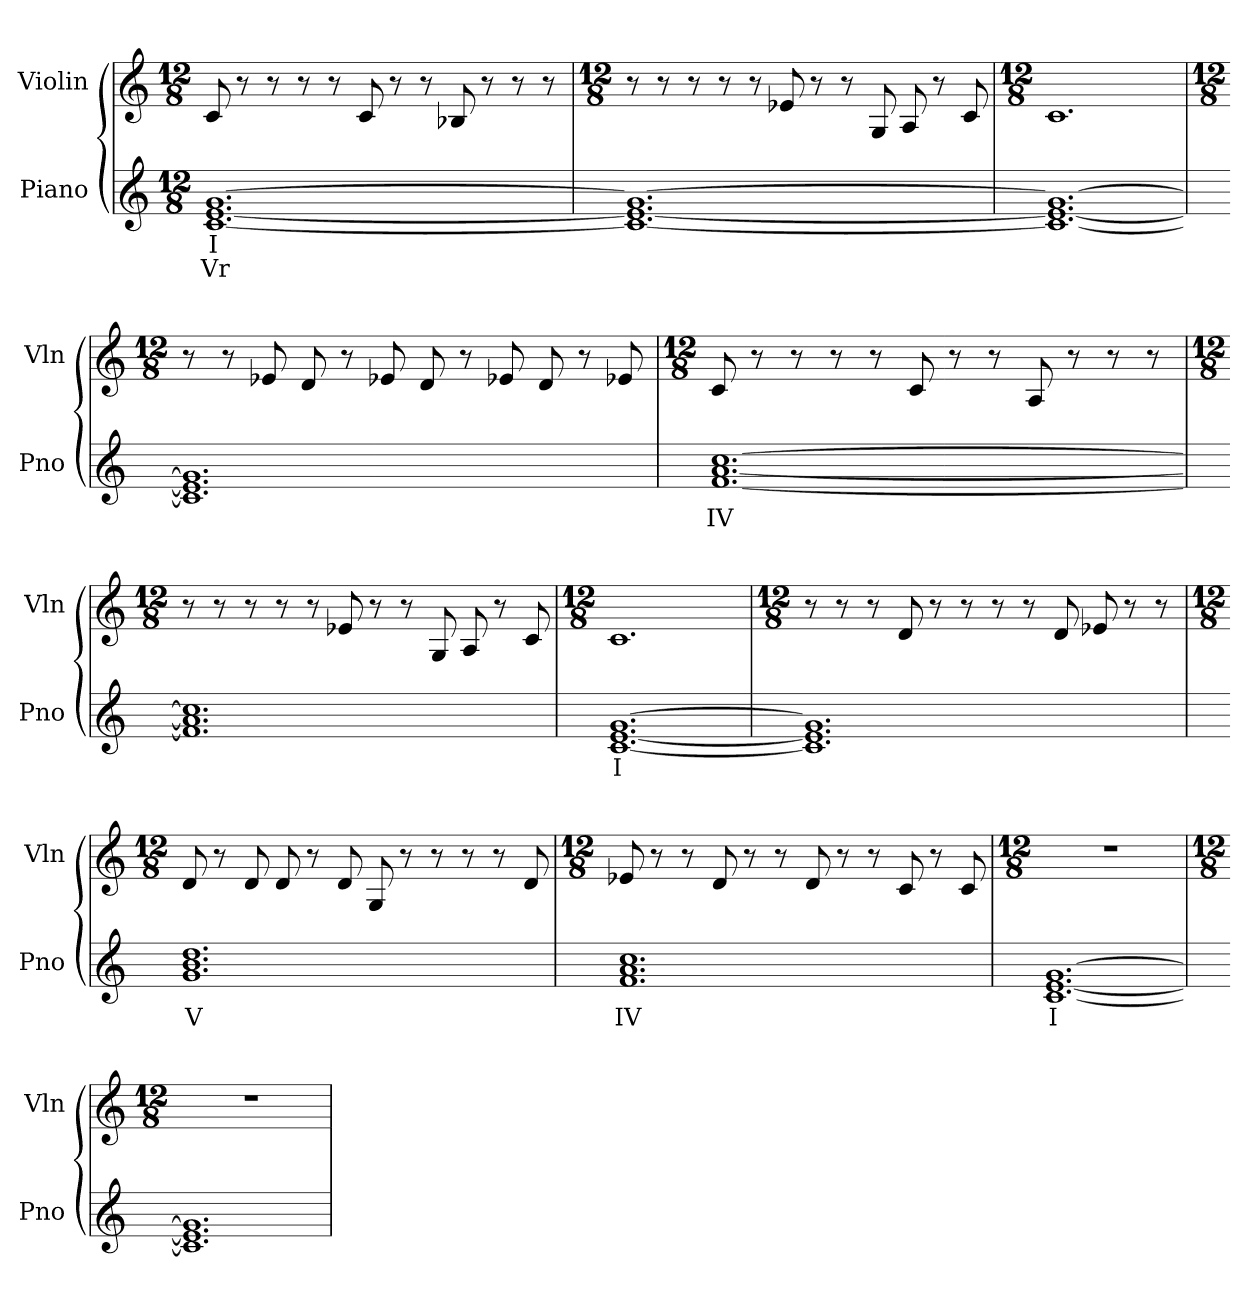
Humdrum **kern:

**kern	**text	**text	**kern
*part2	*part2	*part2	*part1
*staff2	*staff2	*staff2	*staff1
*I"Piano	*	*	*I"Violin
*I'Pno	*	*	*I'Vln
*k[]	*	*	*
*C:	*	*	*
*M12/8	*	*	*M12/8
=	=	=	=
[1.c [1.e [1.g	I	Vr	8c
.	.	.	8r
.	.	.	8r
.	.	.	8r
.	.	.	8r
.	.	.	8c
.	.	.	8r
.	.	.	8r
.	.	.	8B-X
.	.	.	8r
.	.	.	8r
.	.	.	8r
=	=	=	=
*k[]	*	*	*
*C:	*	*	*
*	*	*	*M12/8
1.c_ 1.e_ 1.g_	.	.	8r
.	.	.	8r
.	.	.	8r
.	.	.	8r
.	.	.	8r
.	.	.	8e-X
.	.	.	8r
.	.	.	8r
.	.	.	8G
.	.	.	8A
.	.	.	8r
.	.	.	8c
=	=	=	=
*k[]	*	*	*
*C:	*	*	*
*	*	*	*M12/8
1.c_ 1.e_ 1.g_	.	.	1.c
=	=	=	=
*k[]	*	*	*
*C:	*	*	*
*	*	*	*M12/8
1.c] 1.e] 1.g]	.	.	8r
.	.	.	8r
.	.	.	8e-X
.	.	.	8d
.	.	.	8r
.	.	.	8e-X
.	.	.	8d
.	.	.	8r
.	.	.	8e-X
.	.	.	8d
.	.	.	8r
.	.	.	8e-X
=	=	=	=
*k[]	*	*	*
*C:	*	*	*
*	*	*	*M12/8
[1.f [1.a [1.cc	IV	.	8c
.	.	.	8r
.	.	.	8r
.	.	.	8r
.	.	.	8r
.	.	.	8c
.	.	.	8r
.	.	.	8r
.	.	.	8A
.	.	.	8r
.	.	.	8r
.	.	.	8r
=	=	=	=
*k[]	*	*	*
*C:	*	*	*
*	*	*	*M12/8
1.f] 1.a] 1.cc]	.	.	8r
.	.	.	8r
.	.	.	8r
.	.	.	8r
.	.	.	8r
.	.	.	8e-X
.	.	.	8r
.	.	.	8r
.	.	.	8G
.	.	.	8A
.	.	.	8r
.	.	.	8c
=	=	=	=
*k[]	*	*	*
*C:	*	*	*
*	*	*	*M12/8
[1.c [1.e [1.g	I	.	1.c
=	=	=	=
*k[]	*	*	*
*C:	*	*	*
*	*	*	*M12/8
1.c] 1.e] 1.g]	.	.	8r
.	.	.	8r
.	.	.	8r
.	.	.	8d
.	.	.	8r
.	.	.	8r
.	.	.	8r
.	.	.	8r
.	.	.	8d
.	.	.	8e-X
.	.	.	8r
.	.	.	8r
=	=	=	=
*k[]	*	*	*
*C:	*	*	*
*	*	*	*M12/8
1.g 1.b 1.dd	V	.	8d
.	.	.	8r
.	.	.	8d
.	.	.	8d
.	.	.	8r
.	.	.	8d
.	.	.	8G
.	.	.	8r
.	.	.	8r
.	.	.	8r
.	.	.	8r
.	.	.	8d
=	=	=	=
*k[]	*	*	*
*C:	*	*	*
*	*	*	*M12/8
1.f 1.a 1.cc	IV	.	8e-X
.	.	.	8r
.	.	.	8r
.	.	.	8d
.	.	.	8r
.	.	.	8r
.	.	.	8d
.	.	.	8r
.	.	.	8r
.	.	.	8c
.	.	.	8r
.	.	.	8c
=	=	=	=
*k[]	*	*	*
*C:	*	*	*
*	*	*	*M12/8
[1.c [1.e [1.g	I	.	1.r
=	=	=	=
*k[]	*	*	*
*C:	*	*	*
*	*	*	*M12/8
1.c] 1.e] 1.g]	.	.	1.r
=	=	=	=
*-	*-	*-	*-
